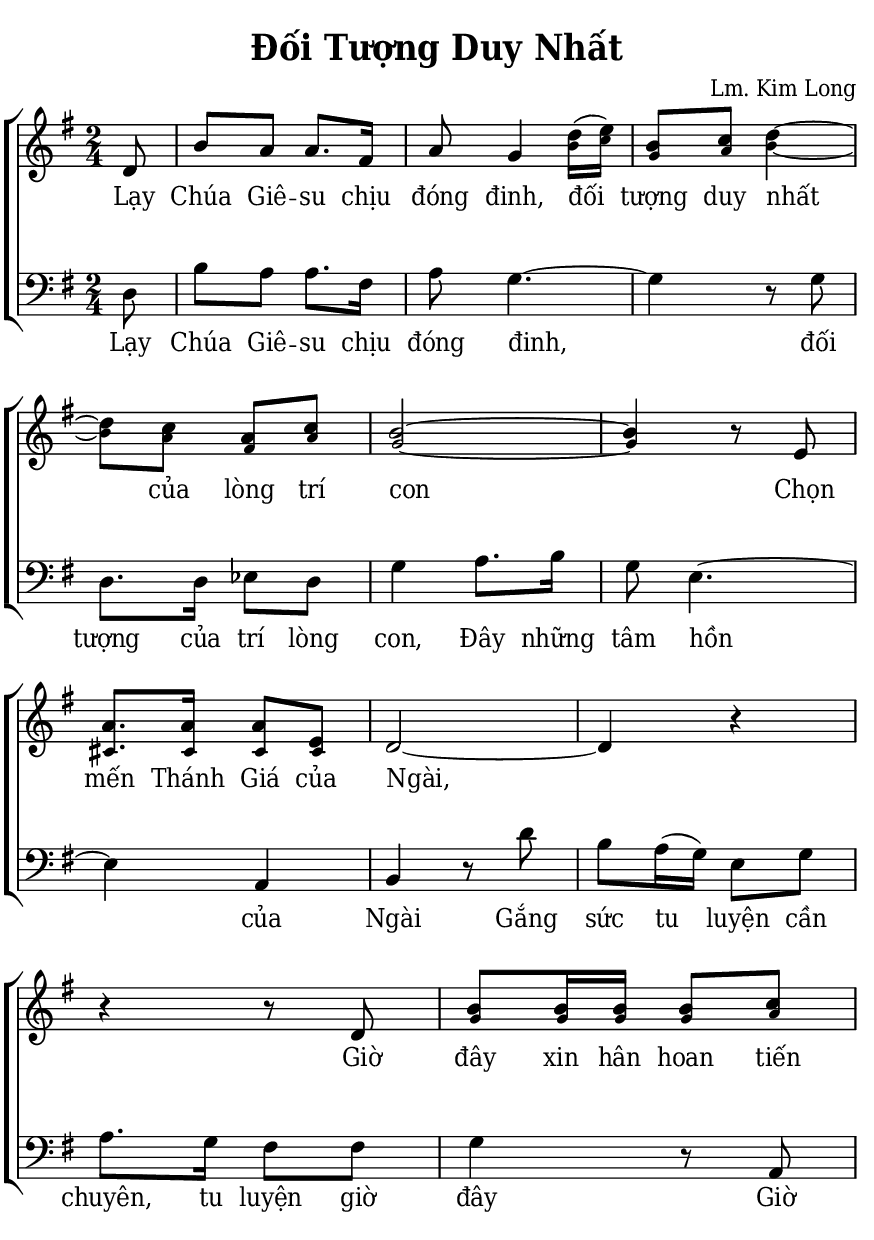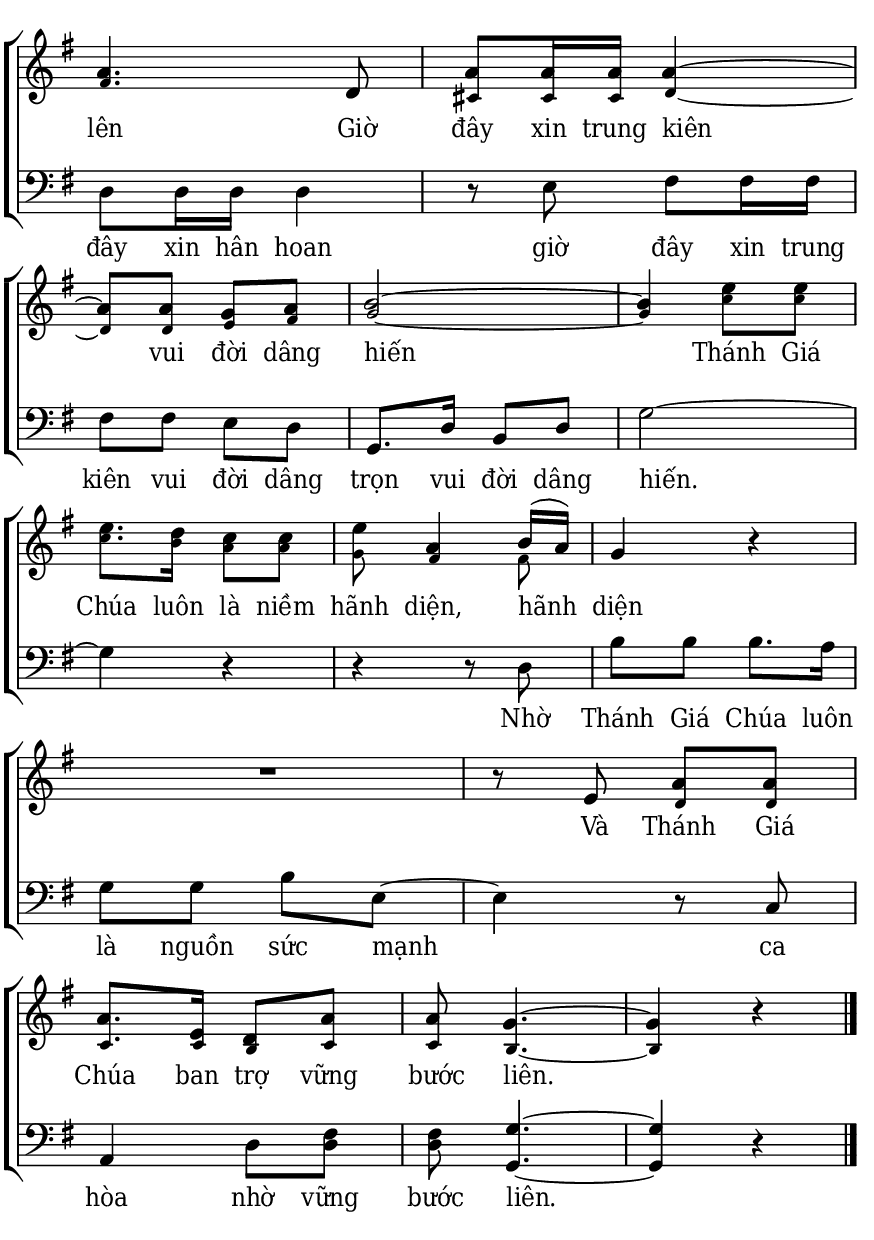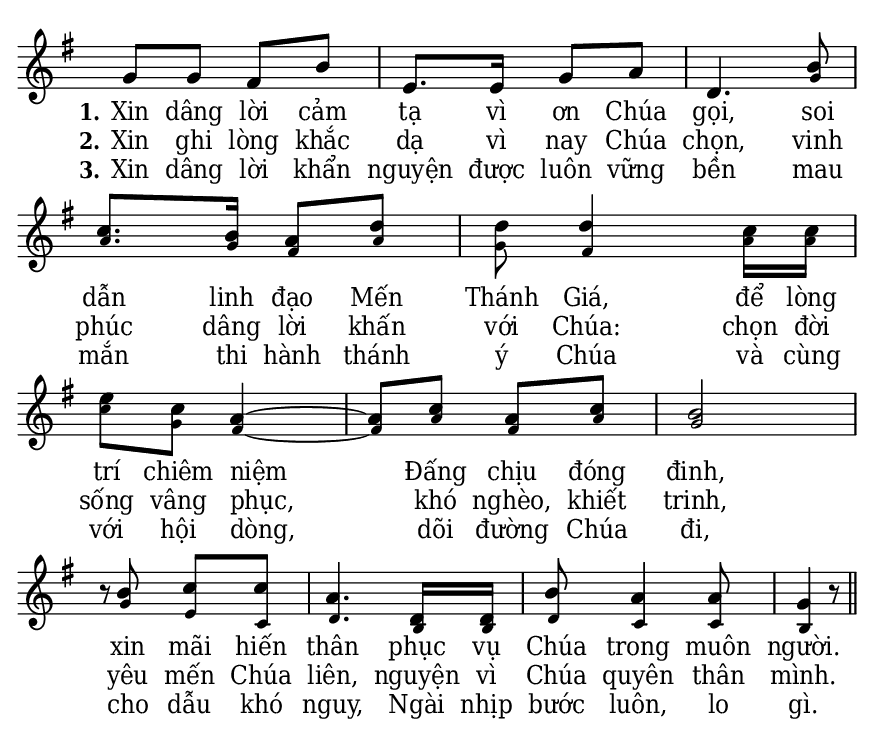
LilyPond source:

% Cài đặt chung
\version "2.24.3"
\include "english.ly"

\header {
  title = "Đối Tượng Duy Nhất"
  composer = "Lm. Kim Long"
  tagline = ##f
}

% Nhạc điệp khúc
nhacDiepKhucSop = \relative c' {
  \partial 8 d8 |
  b' a a8. fs16 |
  a8 g4 d'16 (e) |
  b8 c d4 ~ |
  d8 c a c |
  b2 ~ |
  b4 r8 e, |
  a8. a16 a8 e |
  d2 ~ |
  d4 r |
  r r8 d |
  b'8 b16 b b8 c |
  a4. d,8 |
  a' a16 a a4 ~ |
  a8 a g a |
  b2 ~ |
  b4 e8 e |
  e8. d16 c8 c |
  e a,4 b16 (a) |
  g4 r |
  R2
  r8 e a a |
  a8. e16 d8 a' |
  a g4. ~ |
  g4 r \bar "|."
}

nhacDiepKhucAlto = \relative c' {
  \partial 8 d8 |
  b' a a8. fs16 |
  a8 g4 b16 (c) |
  g8 a b4 ~ |
  b8 a fs a |
  g2 ~ |
  g4 r8 e |
  cs8. cs16 cs8 cs |
  d2 ~ |
  d4 r |
  r r8 d |
  g8 g16 g g8 a |
  fs4. d8 |
  cs cs16 cs d4 ~ |
  d8 d e fs |
  g2 ~ |
  g4 c8 c |
  c8. b16 a8 a |
  g fs4 fs8 |
  g4 r |
  R2
  r8 e d d |
  c8. c16 b8 c |
  c b4. ~ |
  b4 r
}

nhacDiepKhucBas = \relative c {
  d8 |
  b' a a8. fs16 |
  a8 g4. ~ |
  g4 r8 g |
  d8. d16 ef8 d |
  g4 a8. b16 |
  g8 e4. ~ |
  e4 a, |
  b r8 d' |
  b a16 (g) e8 g |
  a8. g16 fs8 fs |
  g4 r8 a, |
  d8 d16 d d4 |
  r8 e fs fs16 fs |
  fs8 fs e d |
  g,8. d'16 b8 d 
  g2 ~ |
  g4 r |
  r r8 d |
  b' b b8. a16 |
  g8 g b e, ~ |
  e4 r8 c |
  a4 d8 <fs d> |
  <fs d> <g g,>4. ~ |
  <g g,>4 r
}

nhacPhienKhucSop = \relative c'' {
  g8 g fs b |
  e,8. e16 g8 a |
  d,4. b'8 |
  c8. b16 a8 d |
  d d4 c16 c |
  e8 c a4 ~ |
  a8 c a c |
  b2 |
  r8 b8 c c |
  a4. d,16 d |
  b'8 a4 a8 |
  g4 r8 \bar "||"
}

nhacPhienKhucBas = \relative c' {
  \skip 2
  \skip 2
  d4. g8 |
  a8. g16 fs8 a |
  g fs4 a16 a |
  c8 g fs4 ~ |
  fs8 a fs a |
  g2 |
  r8 g e c |
  d4. b16 b |
  d8 c4 c8 |
  b4 r8
}

% Lời điệp khúc
loiDiepKhucSop = \lyricmode {
  Lạy Chúa Giê -- su chịu đóng đinh,
  đối tượng duy nhất của lòng trí con
  Chọn mến Thánh Giá của Ngài,
  Giờ đây xin hân hoan tiến lên
  Giờ đây xin trung kiên vui đời dâng hiến
  Thánh Giá Chúa luôn là niềm hãnh diện, hãnh diện
  Và Thánh Giá Chúa ban trợ vững bước liên.
}

loiDiepKhucBas = \lyricmode {
  Lạy Chúa Giê -- su chịu đóng đinh,
  đối tượng của trí lòng con,
  Đây những tâm hồn của Ngài
  Gắng sức tu luyện cần chuyên,
  tu luyện giờ đây
  Giờ đây xin hân hoan
  giờ đây xin trung kiên vui đời dâng trọn
  vui đời dâng hiến.
  Nhờ Thánh Giá Chúa luôn là nguồn sức mạnh
  ca hòa nhờ vững bước liên.
}

% Lời phiên khúc
loiPhienKhucSopMot = \lyricmode {
  \set stanza = #"1."
  Xin dâng lời cảm tạ vì ơn Chúa gọi,
  soi dẫn linh đạo Mến Thánh Giá,
  để lòng trí chiêm niệm Đấng chịu đóng đinh,
  xin mãi hiến thân phục vụ Chúa trong muôn người.
}

loiPhienKhucSopHai = \lyricmode {
  \set stanza = #"2."
  Xin ghi lòng khắc dạ vì nay Chúa chọn,
  vinh phúc dâng lời khấn với Chúa:
  chọn đời sống vâng phục, khó nghèo, khiết trinh,
  yêu mến Chúa liên,
  nguyện vì Chúa quyên thân mình.
}

loiPhienKhucSopBa = \lyricmode {
  \set stanza = #"3."
  Xin dâng lời khẩn nguyện được luôn vững bền
  mau mắn thi hành thánh ý Chúa
  và cùng với hội dòng,
  dõi đường Chúa đi,
  cho dẫu khó nguy, Ngài nhịp bước luôn, lo gì.
}

% Dàn trang
\paper {
  #(set-paper-size "a5")
  top-margin = 3\mm
  bottom-margin = 3\mm
  left-margin = 3\mm
  right-margin = 3\mm
  indent = #0
  #(define fonts
	 (make-pango-font-tree "Deja Vu Serif Condensed"
	 		       "Deja Vu Serif Condensed"
			       "Deja Vu Serif Condensed"
			       (/ 20 20)))
  print-page-number = ##f
}

TongNhip = {
  \key g \major \time 2/4
  \set Timing.beamExceptions = #'()
  \set Timing.baseMoment = #(ly:make-moment 1/4)
}

% Đổi kích thước nốt cho bè phụ
notBePhu =
#(define-music-function (font-size music) (number? ly:music?)
   (for-some-music
     (lambda (m)
       (if (music-is-of-type? m 'rhythmic-event)
           (begin
             (set! (ly:music-property m 'tweaks)
                   (cons `(font-size . ,font-size)
                         (ly:music-property m 'tweaks)))
             #t)
           #f))
     music)
   music)

\score {
  \new ChoirStaff \with {
    \override StaffGrouper.staff-staff-spacing = #'(
                            (basic-distance . 14)
                            (padding . 1))
  }
  <<
    \new Staff \with {
        printPartCombineTexts = ##f
      }
      <<
      \new Voice \TongNhip \partCombine
        \nhacDiepKhucSop
        \notBePhu -2 { \nhacDiepKhucAlto }
      \new NullVoice = nhacThamChieuAlto \nhacDiepKhucSop
      \new Lyrics \lyricsto nhacThamChieuAlto \loiDiepKhucSop
      >>
    \new Staff <<
        \clef "bass"
        \new Voice = beBas {
          \TongNhip \nhacDiepKhucBas
        }
        \new Lyrics \lyricsto beBas \loiDiepKhucBas
    >>
  >>
  \layout {
    \override Lyrics.LyricSpace.minimum-distance = #1.5
    \override Score.BarNumber.break-visibility = ##(#f #f #f)
    \override Score.SpacingSpanner.uniform-stretching = ##t
  }
}

\score {
  \new ChoirStaff <<
    \new Staff = diepKhuc \with {
        \consists "Merge_rests_engraver"
        printPartCombineTexts = ##f
      }
      <<
     \new Voice = "beSop" { \TongNhip \partCombine 
          \nhacPhienKhucSop
          \notBePhu -2 { \nhacPhienKhucBas } }
        \new NullVoice = nhacThamChieuPhienKhucSop \nhacPhienKhucSop
        \new Lyrics \lyricsto nhacThamChieuPhienKhucSop \loiPhienKhucSopMot
        \new Lyrics \lyricsto nhacThamChieuPhienKhucSop \loiPhienKhucSopHai
        \new Lyrics \lyricsto nhacThamChieuPhienKhucSop \loiPhienKhucSopBa
      >>
  >>
  \layout {
    \override Staff.TimeSignature.transparent = ##t
    \override Lyrics.LyricSpace.minimum-distance = #1.5
    \override Score.BarNumber.break-visibility = ##(#f #f #f)
  }
}
